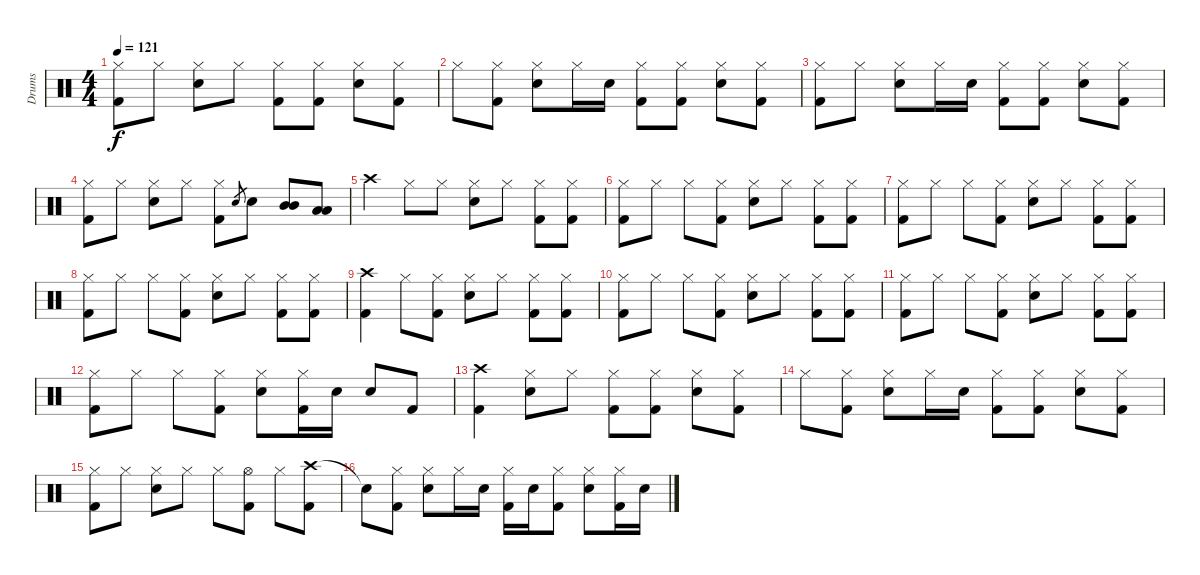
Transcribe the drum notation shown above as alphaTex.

\track ("Drums" "Drums") {instrument percussion}
\staff {score}
\articulation defaults
\ts (4 4)
\tempo 121
\clef neutral
\ks c
("Hi-Hat (closed)" "Kick (hit) 2").8{dy f} "Hi-Hat (closed)".8 ("Hi-Hat (closed)" "Electric Snare (hit)").8 "Hi-Hat (closed)".8 ("Hi-Hat (closed)" "Kick (hit) 2").8 ("Hi-Hat (closed)" "Kick (hit) 2").8 ("Hi-Hat (closed)" "Electric Snare (hit)").8 ("Hi-Hat (closed)" "Kick (hit) 2").8 |
"Hi-Hat (closed)".8 ("Hi-Hat (closed)" "Kick (hit) 2").8 ("Hi-Hat (closed)" "Electric Snare (hit)").8 "Hi-Hat (closed)".16 "Electric Snare (hit)".16 ("Hi-Hat (closed)" "Kick (hit) 2").8 ("Hi-Hat (closed)" "Kick (hit) 2").8 ("Hi-Hat (closed)" "Electric Snare (hit)").8 ("Hi-Hat (closed)" "Kick (hit) 2").8 |
("Hi-Hat (closed)" "Kick (hit) 2").8 "Hi-Hat (closed)".8 ("Hi-Hat (closed)" "Electric Snare (hit)").8 "Hi-Hat (closed)".16 "Electric Snare (hit)".16 ("Hi-Hat (closed)" "Kick (hit) 2").8 ("Hi-Hat (closed)" "Kick (hit) 2").8 ("Hi-Hat (closed)" "Electric Snare (hit)").8 ("Hi-Hat (closed)" "Kick (hit) 2").8 |
("Hi-Hat (closed)" "Kick (hit) 2").8 "Hi-Hat (closed)".8 ("Hi-Hat (closed)" "Electric Snare (hit)").8 "Hi-Hat (closed)".8 ("Hi-Hat (closed)" "Kick (hit) 2").8 "Electric Snare (hit)".8{gr} "Electric Snare (hit)".8 ("Mid Tom (hit)" "Mid Tom (hit)").8 ("Low Tom (hit)" "Low Tom (hit)").8 |
"Crash high (hit)".4 "Hi-Hat (closed)".8 "Hi-Hat (closed)".8 ("Hi-Hat (closed)" "Electric Snare (hit)").8 "Hi-Hat (closed)".8 ("Hi-Hat (closed)" "Kick (hit) 2").8 ("Hi-Hat (closed)" "Kick (hit) 2").8 |
("Hi-Hat (closed)" "Kick (hit) 2").8 "Hi-Hat (closed)".8 "Hi-Hat (closed)".8 ("Hi-Hat (closed)" "Kick (hit) 2").8 ("Hi-Hat (closed)" "Electric Snare (hit)").8 "Hi-Hat (closed)".8 ("Hi-Hat (closed)" "Kick (hit) 2").8 ("Hi-Hat (closed)" "Kick (hit) 2").8 |
("Hi-Hat (closed)" "Kick (hit) 2").8 "Hi-Hat (closed)".8 "Hi-Hat (closed)".8 ("Hi-Hat (closed)" "Kick (hit) 2").8 ("Hi-Hat (closed)" "Electric Snare (hit)").8 "Hi-Hat (closed)".8 ("Hi-Hat (closed)" "Kick (hit) 2").8 ("Hi-Hat (closed)" "Kick (hit) 2").8 |
("Hi-Hat (closed)" "Kick (hit) 2").8 "Hi-Hat (closed)".8 "Hi-Hat (closed)".8 ("Hi-Hat (closed)" "Kick (hit) 2").8 ("Hi-Hat (closed)" "Electric Snare (hit)").8 "Hi-Hat (closed)".8 ("Hi-Hat (closed)" "Kick (hit) 2").8 ("Hi-Hat (closed)" "Kick (hit) 2").8 |
("Crash high (hit)" "Kick (hit) 2").4 "Hi-Hat (closed)".8 ("Hi-Hat (closed)" "Kick (hit) 2").8 ("Hi-Hat (closed)" "Electric Snare (hit)").8 "Hi-Hat (closed)".8 ("Hi-Hat (closed)" "Kick (hit) 2").8 ("Hi-Hat (closed)" "Kick (hit) 2").8 |
("Hi-Hat (closed)" "Kick (hit) 2").8 "Hi-Hat (closed)".8 "Hi-Hat (closed)".8 ("Hi-Hat (closed)" "Kick (hit) 2").8 ("Hi-Hat (closed)" "Electric Snare (hit)").8 "Hi-Hat (closed)".8 ("Hi-Hat (closed)" "Kick (hit) 2").8 ("Hi-Hat (closed)" "Kick (hit) 2").8 |
("Hi-Hat (closed)" "Kick (hit) 2").8 "Hi-Hat (closed)".8 "Hi-Hat (closed)".8 ("Hi-Hat (closed)" "Kick (hit) 2").8 ("Hi-Hat (closed)" "Electric Snare (hit)").8 "Hi-Hat (closed)".8 ("Hi-Hat (closed)" "Kick (hit) 2").8 ("Hi-Hat (closed)" "Kick (hit) 2").8 |
("Hi-Hat (closed)" "Kick (hit) 2").8 "Hi-Hat (closed)".8 "Hi-Hat (closed)".8 ("Hi-Hat (closed)" "Kick (hit) 2").8 ("Hi-Hat (closed)" "Electric Snare (hit)").8 ("Hi-Hat (closed)" "Kick (hit) 2").16 "Electric Snare (hit)".16 "Electric Snare (hit)".8 "Kick (hit) 2".8 |
("Crash high (hit)" "Kick (hit) 2").4 ("Hi-Hat (closed)" "Electric Snare (hit)").8 "Hi-Hat (closed)".8 ("Hi-Hat (closed)" "Kick (hit) 2").8 ("Hi-Hat (closed)" "Kick (hit) 2").8 ("Hi-Hat (closed)" "Electric Snare (hit)").8 ("Hi-Hat (closed)" "Kick (hit) 2").8 |
"Hi-Hat (closed)".8 ("Hi-Hat (closed)" "Kick (hit) 2").8 ("Hi-Hat (closed)" "Electric Snare (hit)").8 "Hi-Hat (closed)".16 "Electric Snare (hit)".16 ("Hi-Hat (closed)" "Kick (hit) 2").8 ("Hi-Hat (closed)" "Kick (hit) 2").8 ("Hi-Hat (closed)" "Electric Snare (hit)").8 ("Hi-Hat (closed)" "Kick (hit) 2").8 |
("Hi-Hat (closed)" "Kick (hit) 2").8 "Hi-Hat (closed)".8 ("Hi-Hat (closed)" "Electric Snare (hit)").8 "Hi-Hat (closed)".8 "Hi-Hat (closed)".8 ("Hi-Hat (open)" "Kick (hit) 2").8 "Hi-Hat (closed)".8 ("Crash high (hit)" "Kick (hit) 2").8 |
"Snare (hit)"{t}.8 ("Hi-Hat (closed)" "Kick (hit) 2").8 ("Hi-Hat (closed)" "Electric Snare (hit)").8 "Hi-Hat (closed)".16 "Electric Snare (hit)".16 ("Hi-Hat (closed)" "Kick (hit) 2").16 "Electric Snare (hit)".16 ("Hi-Hat (closed)" "Kick (hit) 2").8 ("Hi-Hat (closed)" "Electric Snare (hit)").8 ("Hi-Hat (closed)" "Kick (hit) 2").16 "Electric Snare (hit)".16
